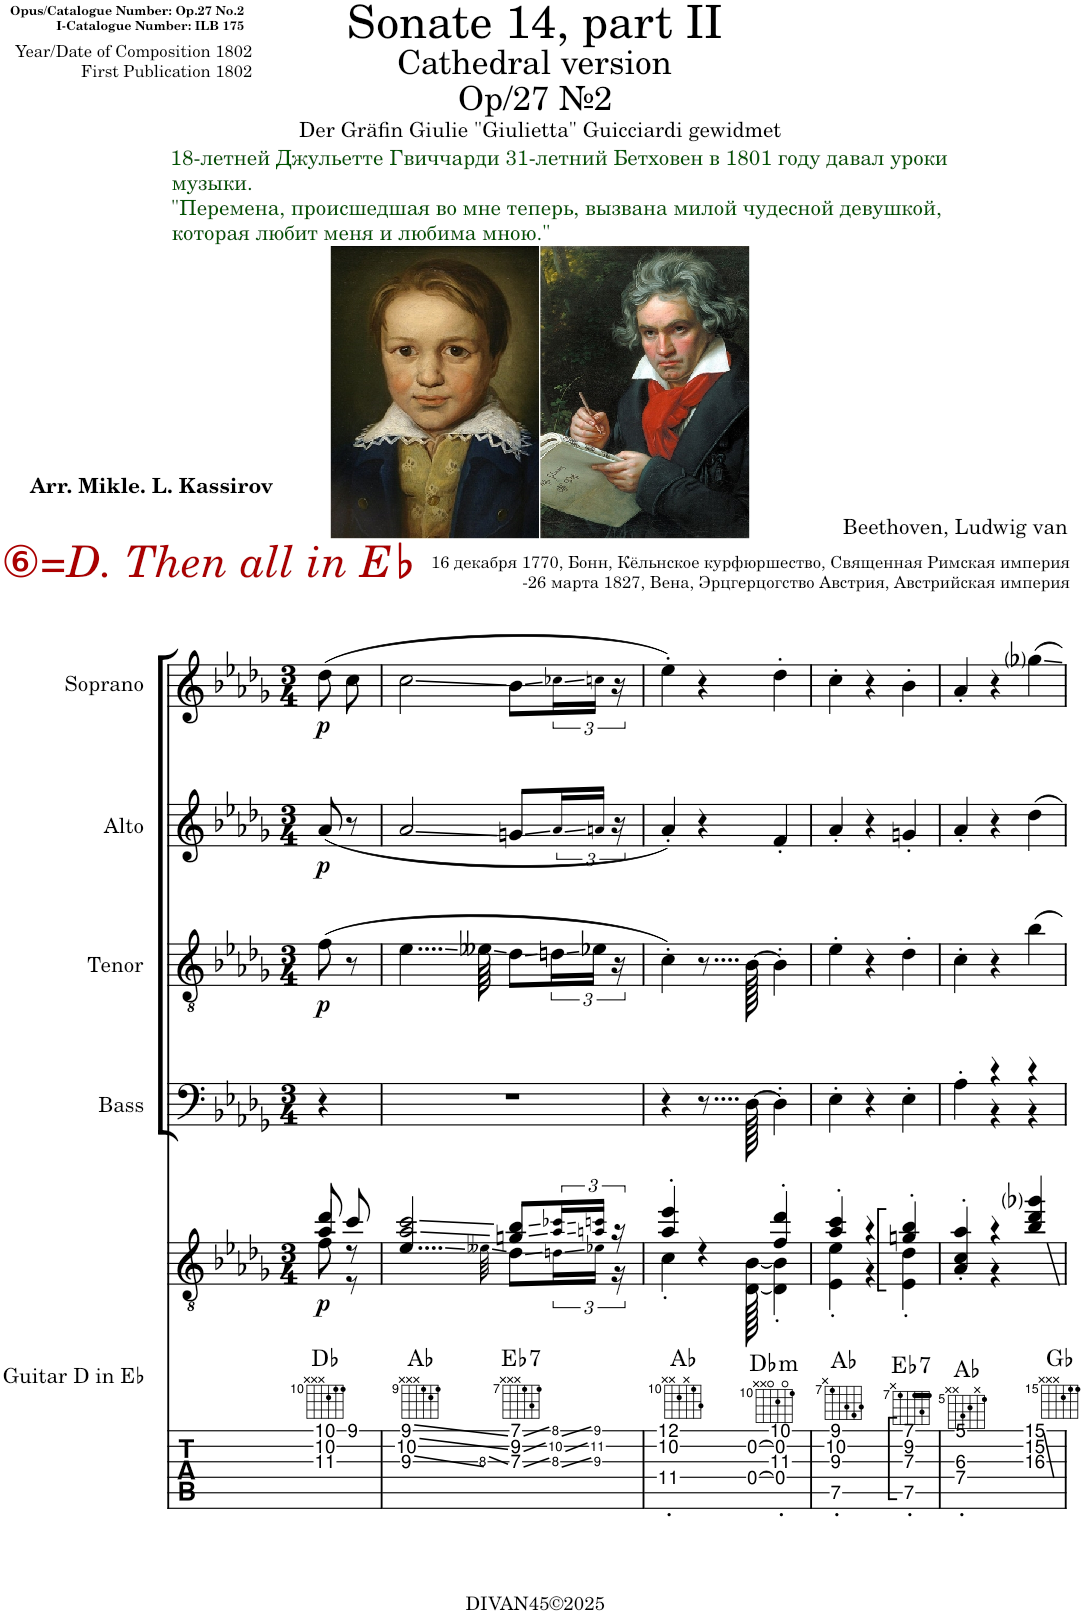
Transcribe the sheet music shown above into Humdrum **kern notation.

**kern	**kern	**dynam	**harte	**kern	**kern	**dynam	**kern	**dynam	**kern	**dynam
*part5	*part5	*part5	*part5	*part4	*part3	*part3	*part2	*part2	*part1	*part1
*staff6	*staff5	*staff5/6	*	*staff4	*staff3	*staff3	*staff2	*staff2	*staff1	*staff1
*I"Guitar D in Eb	*	*	*	*I"Bass	*I"Tenor	*	*I"Alto	*	*I"Soprano	*
*I'Guit.	*	*	*	*I'B.	*I'T.	*	*I'A.	*	*I'S.	*
*stria6	*	*	*	*	*	*	*	*	*	*
*	*clefGv2	*	*	*clefF4	*clefGv2	*	*clefG2	*	*clefG2	*
*k[b-e-a-d-g-]	*k[b-e-a-d-g-]	*	*	*k[b-e-a-d-g-]	*k[b-e-a-d-g-]	*	*k[b-e-a-d-g-]	*	*k[b-e-a-d-g-]	*
*M3/4	*M3/4	*	*	*M3/4	*M3/4	*	*M3/4	*	*M3/4	*
=1	=1	=1	=1	=1	=1	=1	=1	=1	=1	=1
*^	*^	*	*	*	*	*	*	*	*	*
*	*^	*	*^	*	*	*	*	*	*	*	*	*
!	!	!	!	!	!	!LO:DY:b	!	!	!	!LO:DY:b	!	!LO:DY:b	!	!LO:DY:b
8dd-L	8f	8a-	8dd-/	8f\	8a-/	p	Db:maj	4r	(8f\	p	(8a-/	p	(8dd-\	p
8ccJ	8r	8r	8cc/	8r	8r	.	.	.	8r	.	8r	.	8cc\	.
*	*v	*v	*	*	*	*	*	*	*	*	*	*	*	*
*	*	*	*v	*v	*	*	*	*	*	*	*	*	*
=2	=2	=2	=2	=2	=2	=2	=2	=2	=2	=2	=2	=2
2a- 2cc	64%31e-	2a-/ 2cc/	64%31e-/	.	Ab:maj	2.r	64%31e-\	.	2a-/	.	2cc\	.
.	64e--X!	.	64e--X!\	.	.	.	64e--X\	.	.	.	.	.
!	!	!	!	!	!LO:H:kt=7	!	!	!	!	!	!	!
8gn\ 8b-\L	8d-L	8gn/ 8b-/L	8d-\L	.	Eb:7	.	8d-\L	.	8gn/L	.	8b-\L	.
*Xbrackettup	*	*	*	*	*	*	*	*	*	*	*	*
24a-!\ 24cc-!\L	24d!L	24a-!/ 24cc-X!/L	24dn!\L	.	.	.	24dn\L	.	24a-!/L	.	24cc-X!\L	.
24a!\ 24cc!\JJ	24e-!JJ	24an!/ 24ccn!/JJ	24e-X!\JJ	.	.	.	24e-X\JJ	.	24an!/JJ	.	24ccn!\JJ	.
24r	24r	24r	24r	.	.	.	24r	.	24r	.	24r	.
=3	=3	=3	=3	=3	=3	=3	=3	=3	=3	=3	=3	=3
4a-' 4ee-'	4c'<	4a-/' 4ee-/'	4c'<\	.	Ab:maj	4r	4c'\)	.	4a-'/)	.	4ee-'\)	.
128%31r	4r	128%31ryy	4r	.	.	128%31r	128%31r	.	4r	.	4r	.
[128D- [128B-	.	[128D-\ [128B-\	.	.	.	[128D-\	[128B-\	.	.	.	.	.
!	!	!	!	!	!LO:H:kt=m	!	!	!	!	!	!	!
4f' 4dd-'	4D-]'< 4B-]'<	4f/' 4dd-/'	4D-\]'< 4B-\]'<	.	Db:min	4D-'\]	4B-'\]	.	4f'/	.	4dd-'\	.
=4	=4	=4	=4	=4	=4	=4	=4	=4	=4	=4	=4	=4
4a-' 4cc'	4E-'< 4e-'<	4a-/' 4cc/'	4E-\'< 4e-\'<	.	Ab:maj	4E-'\	4e-'\	.	4a-'/	.	4cc'\	.
4r	4r	4r	4r	.	.	4r	4r	.	4r	.	4r	.
!	!	!	!	!	!LO:H:kt=7	!	!	!	!	!	!	!
4gn' 4b-'	4E-'< 4d-'<	4gn/' 4b-/'	4E-\'< 4d-\'<	.	Eb:7	4E-'\	4d-'\	.	4gn'/	.	4b-'\	.
=5	=5	=5	=5	=5	=5	=5	=5	=5	=5	=5	=5	=5
*	*	*	*	*	*	*^	*	*	*	*	*	*
4a-'	4A-'< 4c'<	4a-'/	4A-/'< 4c/'<	.	Ab:maj	4A-'\	4ryy	4c'\	.	4a-'/	.	4a-'/	.
4r	4r	4r	4r	.	.	4r	4r	4r	.	4r	.	4r	.
4dd- 4gg-i	4b-	4dd-/ 4gg-i/	4b-/	.	Gb:maj	4r	4r	4b-\	.	4dd-\	.	4gg-i\	.
*v	*v	*	*	*	*	*v	*v	*	*	*	*	*	*
*	*v	*v	*	*	*	*	*	*	*	*	*
=	=	=	=	=	=	=	=	=	=	=
*-	*-	*-	*-	*-	*-	*-	*-	*-	*-	*-
